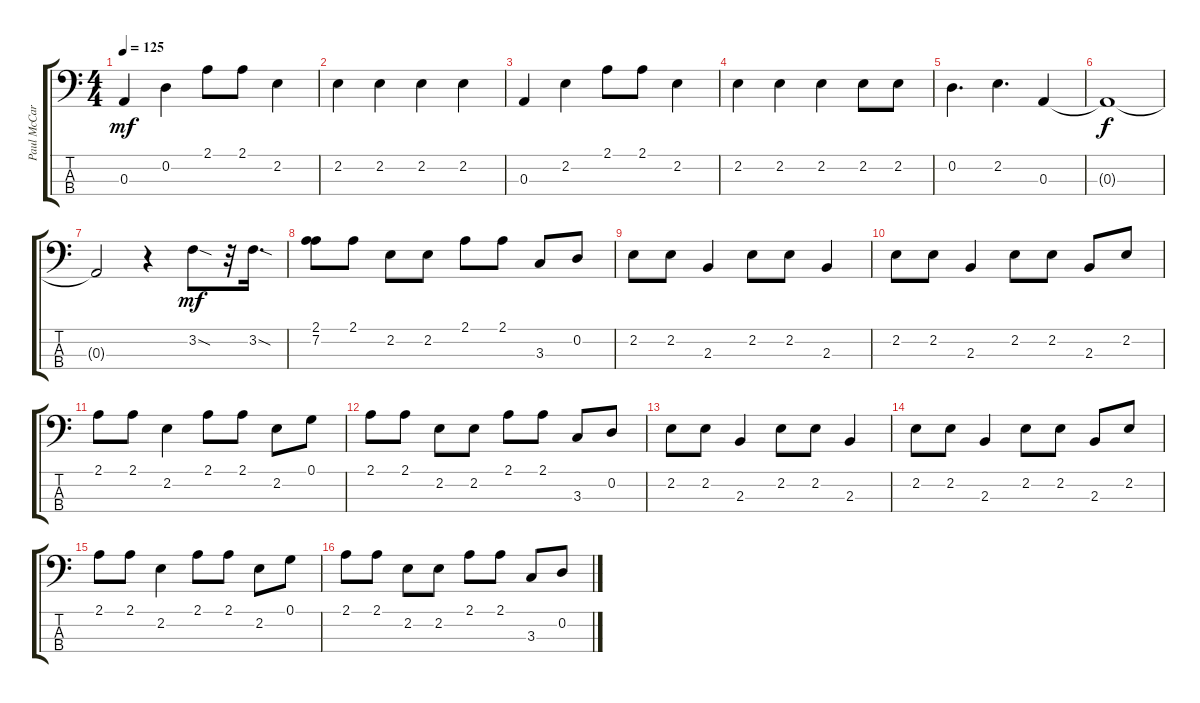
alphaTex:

\track ("Paul McCartney Bass" "Paul McCar") {instrument electricbassfinger}
\staff {score tabs}
\tuning (G2 D2 A1 E1) {hide}
\ts (4 4)
\tempo 125
\clef f4
\ks c
0.3.4{dy mf} 0.2.4 2.1.8 2.1.8 2.2.4 |
2.2.4 2.2.4 2.2.4 2.2.4 |
0.3.4 2.2.4 2.1.8 2.1.8 2.2.4 |
2.2.4 2.2.4 2.2.4 2.2.8 2.2.8 |
0.2.4{d} 2.2.4{d} 0.3.4 |
0.3{t}.1{dy f} |
0.3{t}.2 r.4 3.2{sod}.8{dy mf} r.32 3.2{sod}.16{d} |
(2.1 7.2).8 2.1.8 2.2.8 2.2.8 2.1.8 2.1.8 3.3.8 0.2.8 |
2.2.8 2.2.8 2.3.4 2.2.8 2.2.8 2.3.4 |
2.2.8 2.2.8 2.3.4 2.2.8 2.2.8 2.3.8 2.2.8 |
2.1.8 2.1.8 2.2.4 2.1.8 2.1.8 2.2.8 0.1.8 |
2.1.8 2.1.8 2.2.8 2.2.8 2.1.8 2.1.8 3.3.8 0.2.8 |
2.2.8 2.2.8 2.3.4 2.2.8 2.2.8 2.3.4 |
2.2.8 2.2.8 2.3.4 2.2.8 2.2.8 2.3.8 2.2.8 |
2.1.8 2.1.8 2.2.4 2.1.8 2.1.8 2.2.8 0.1.8 |
2.1.8 2.1.8 2.2.8 2.2.8 2.1.8 2.1.8 3.3.8 0.2.8
